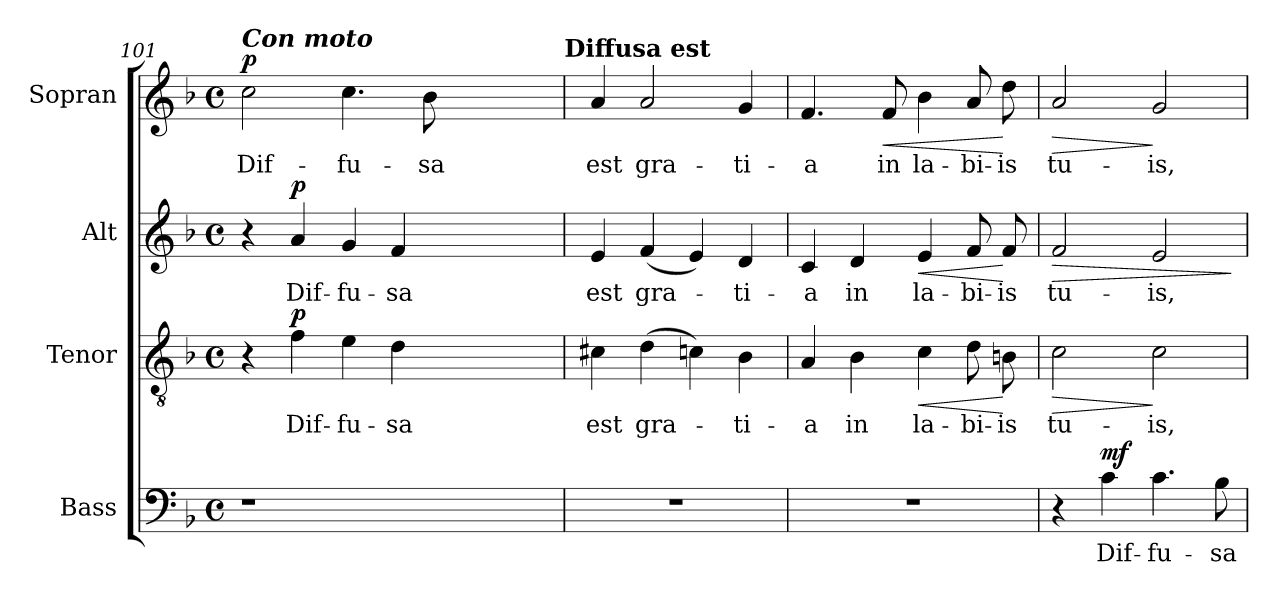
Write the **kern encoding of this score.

**kern	**text	**dynam	**kern	**text	**dynam	**kern	**text	**dynam	**kern	**text	**dynam
*part4	*part4	*part4	*part3	*part3	*part3	*part2	*part2	*part2	*part1	*part1	*part1
*staff4	*staff4	*staff4	*staff3	*staff3	*staff3	*staff2	*staff2	*staff2	*staff1	*staff1	*staff1
*I"Bass	*	*	*I"Tenor	*	*	*I"Alt	*	*	*I"Sopran	*	*
*I'B.	*	*	*I'T.	*	*	*I'A.	*	*	*I'S.	*	*
!!LO:LB:g=z
*clefF4	*	*	*clefGv2	*	*	*clefG2	*	*	*clefG2	*	*
*k[b-]	*	*	*k[b-]	*	*	*k[b-]	*	*	*k[b-]	*	*
*F:	*	*	*F:	*	*	*F:	*	*	*F:	*	*
*M4/4	*	*	*M4/4	*	*	*M4/4	*	*	*M4/4	*	*
*met(c)	*	*	*met(c)	*	*	*met(c)	*	*	*met(c)	*	*
=101	=101	=101	=101	=101	=101	=101	=101	=101	=101	=101	=101
!	!	!	!	!	!	!	!	!	!LO:TX:a:Bi:t=Con moto	!	!
!	!	!	!	!	!	!	!	!	!	!LO:LY:b	!LO:DY:a
1r	.	.	4r	.	.	4r	.	.	2cc\	Dif-	p
!	!	!	!	!LO:LY:b	!LO:DY:a	!	!LO:LY:b	!LO:DY:a	!	!	!
.	.	.	4f\	Dif-	p	4a/	Dif-	p	.	.	.
!	!	!	!	!LO:LY:b	!	!	!LO:LY:b	!	!	!LO:LY:b	!
.	.	.	4e\	-fu-	.	4g/	-fu-	.	4.cc\	-fu-	.
!	!	!	!	!LO:LY:b	!	!	!LO:LY:b	!	!	!	!
.	.	.	4d\	-sa	.	4f/	-sa	.	.	.	.
!	!	!	!	!	!	!	!	!	!	!LO:LY:b	!
.	.	.	.	.	.	.	.	.	8b-\	-sa	.
2...ryy	.	.	2...ryy	.	.	2...ryy	.	.	2...ryy	.	.
!	!	!	!	!	!	!	!	!	!LO:TX:a:B:t=Diffusa est	!	!
=102	=102	=102	=102	=102	=102	=102	=102	=102	=102	=102	=102
!	!	!	!	!LO:LY:b	!	!	!LO:LY:b	!	!	!LO:LY:b	!
1r	.	.	4c#X\	est	.	4e/	est	.	4a/	est	.
!	!	!	!	!LO:LY:b	!	!	!LO:LY:b	!	!	!LO:LY:b	!
.	.	.	(>4d\	gra-	.	(<4f/	gra-	.	2a/	gra-	.
.	.	.	4cn\)	.	.	4e/)	.	.	.	.	.
!	!	!	!	!LO:LY:b	!	!	!LO:LY:b	!	!	!LO:LY:b	!
.	.	.	4B-\	-ti-	.	4d/	-ti-	.	4g/	-ti-	.
=103	=103	=103	=103	=103	=103	=103	=103	=103	=103	=103	=103
!	!	!	!	!LO:LY:b	!	!	!LO:LY:b	!	!	!LO:LY:b	!
1r	.	.	4A/	-a	.	4c/	-a	.	4.f/	-a	.
!	!	!	!	!LO:LY:b	!	!	!LO:LY:b	!	!	!	!
.	.	.	4B-\	in	.	4d/	in	.	.	.	.
!	!	!	!	!	!	!	!	!	!	!LO:LY:b	!LO:HP:b
.	.	.	.	.	.	.	.	.	8f/	in	<
!	!	!	!	!LO:LY:b	!LO:HP:b	!	!LO:LY:b	!LO:HP:b	!	!LO:LY:b	!
.	.	.	4c\	la-	<	4e/	la-	<	4b-\	la-	.
!	!	!	!	!LO:LY:b	!	!	!LO:LY:b	!	!	!LO:LY:b	!
.	.	.	8d\	-bi-	.	8f/	-bi-	.	8a/	-bi-	.
!	!	!	!	!LO:LY:b	!	!	!LO:LY:b	!	!	!LO:LY:b	!
.	.	.	8Bn\	-is	[	8f/	-is	[	8dd\	-is	[
=104	=104	=104	=104	=104	=104	=104	=104	=104	=104	=104	=104
!	!	!	!	!LO:LY:b	!LO:HP:b	!	!LO:LY:b	!LO:HP:b	!	!LO:LY:b	!LO:HP:b
4r	.	.	2c\	tu-	>	2f/	tu-	>	2a/	tu-	>
!	!LO:LY:b	!LO:DY:a	!	!	!	!	!	!	!	!	!
4c\	Dif-	mf	.	.	.	.	.	.	.	.	.
!	!LO:LY:b	!	!	!LO:LY:b	!	!	!LO:LY:b	!	!	!LO:LY:b	!
4.c\	-fu-	.	2c\	-is,	]	2e/	-is,	.	2g/	-is,	]
!	!LO:LY:b	!	!	!	!	!	!	!	!	!	!
8B-\	-sa	.	.	.	.	.	.	.	.	.	.
.	.	.	.	.	.	.	.	]	.	.	.
=	=	=	=	=	=	=	=	=	=	=	=
*-	*-	*-	*-	*-	*-	*-	*-	*-	*-	*-	*-
